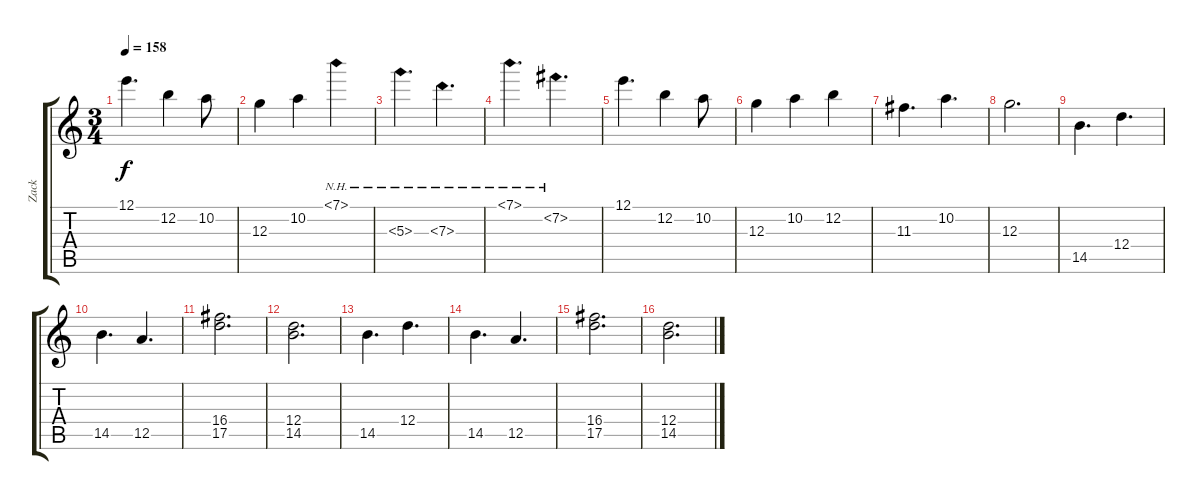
\track ("Zack" "Zack") {instrument acousticguitarsteel}
\staff {score tabs}
\tuning (E4 B3 G3 D3 A2 E2) {hide}
\ts (3 4)
\tempo 158
\clef g2
\ks c
12.1.4{d dy f} 12.2.4 10.2.8 |
12.3.4 10.2.4 7.1{nh}.4 |
5.3{nh}.4{d} 7.3{nh}.4{d} |
7.1{nh}.4{d} 7.2{nh}.4{d} |
12.1.4{d} 12.2.4 10.2.8 |
12.3.4 10.2.4 12.2.4 |
11.3.4{d} 10.2.4{d} |
12.3.2{d} |
14.5.4{d} 12.4.4{d} |
14.5.4{d} 12.5.4{d} |
(16.4 17.5).2{d} |
(12.4 14.5).2{d} |
14.5.4{d} 12.4.4{d} |
14.5.4{d} 12.5.4{d} |
(16.4 17.5).2{d} |
(12.4 14.5).2{d}
